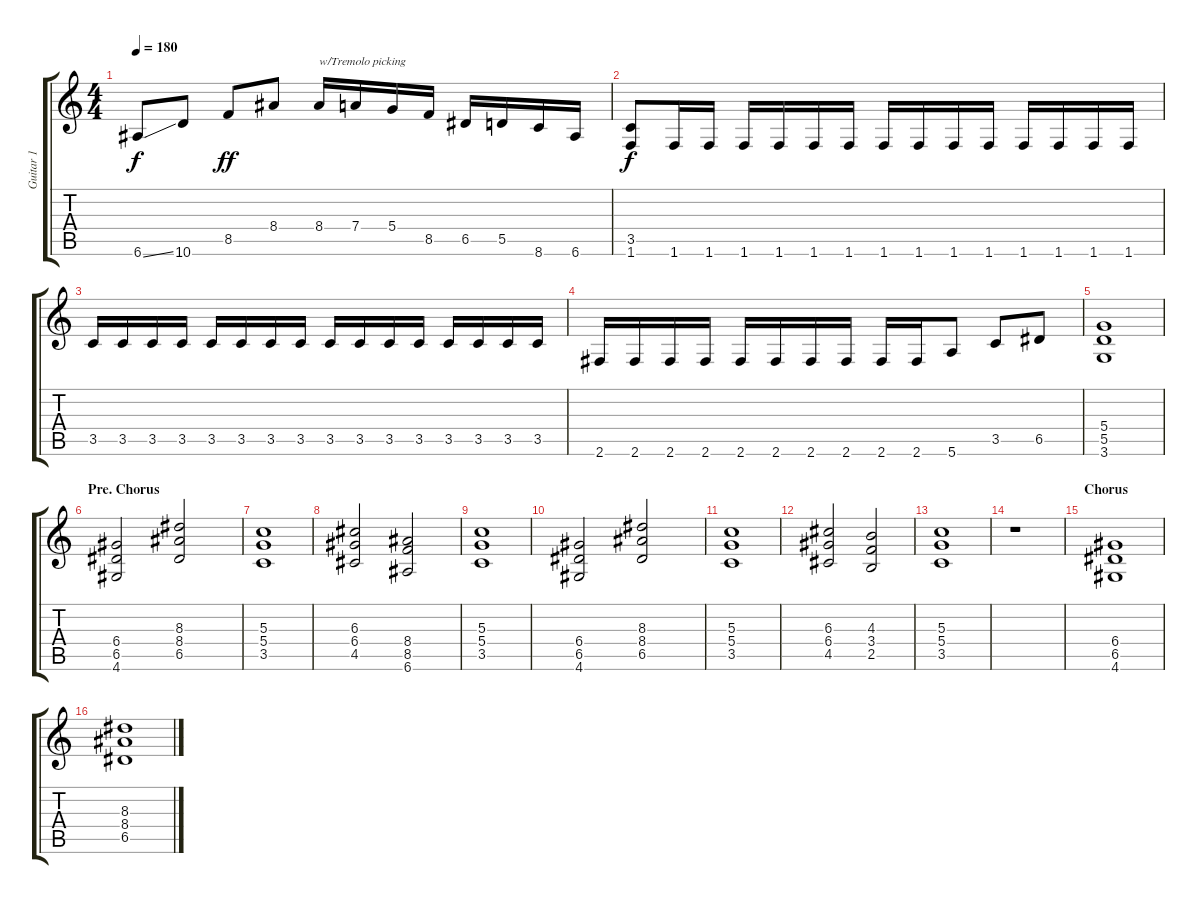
\track ("Guitar 1" "Guitar 1") {instrument overdrivenguitar}
\staff {score tabs}
\tuning (E4 B3 G3 D3 A2 E2) {hide}
\ts (4 4)
\tempo 180
\clef g2
\ks c
6.6{ss}.8{dy f} 10.6.8 8.5.8{dy ff} 8.4.8 8.4.16{txt "w/Tremolo picking"} 7.4.16 5.4.16 8.5.16 6.5.16 5.5.16 8.6.16 6.6.16 |
(3.5 1.6).8{dy f} 1.6.16 1.6.16 1.6.16 1.6.16 1.6.16 1.6.16 1.6.16 1.6.16 1.6.16 1.6.16 1.6.16 1.6.16 1.6.16 1.6.16 |
3.5.16 3.5.16 3.5.16 3.5.16 3.5.16 3.5.16 3.5.16 3.5.16 3.5.16 3.5.16 3.5.16 3.5.16 3.5.16 3.5.16 3.5.16 3.5.16 |
2.6.16 2.6.16 2.6.16 2.6.16 2.6.16 2.6.16 2.6.16 2.6.16 2.6.16 2.6.16 5.6.8 3.5.8 6.5.8 |
(5.4 5.5 3.6).1 |
\section ("" "Pre. Chorus")
(6.4 6.5 4.6).2 (8.3 8.4 6.5).2 |
(5.3 5.4 3.5).1 |
(6.3 6.4 4.5).2 (8.4 8.5 6.6).2 |
(5.3 5.4 3.5).1 |
(6.4 6.5 4.6).2 (8.3 8.4 6.5).2 |
(5.3 5.4 3.5).1 |
(6.3 6.4 4.5).2 (4.3 3.4 2.5).2 |
(5.3 5.4 3.5).1 |
r.1 |
\section ("" "Chorus")
(6.4 6.5 4.6).1 |
(8.3 8.4 6.5).1
